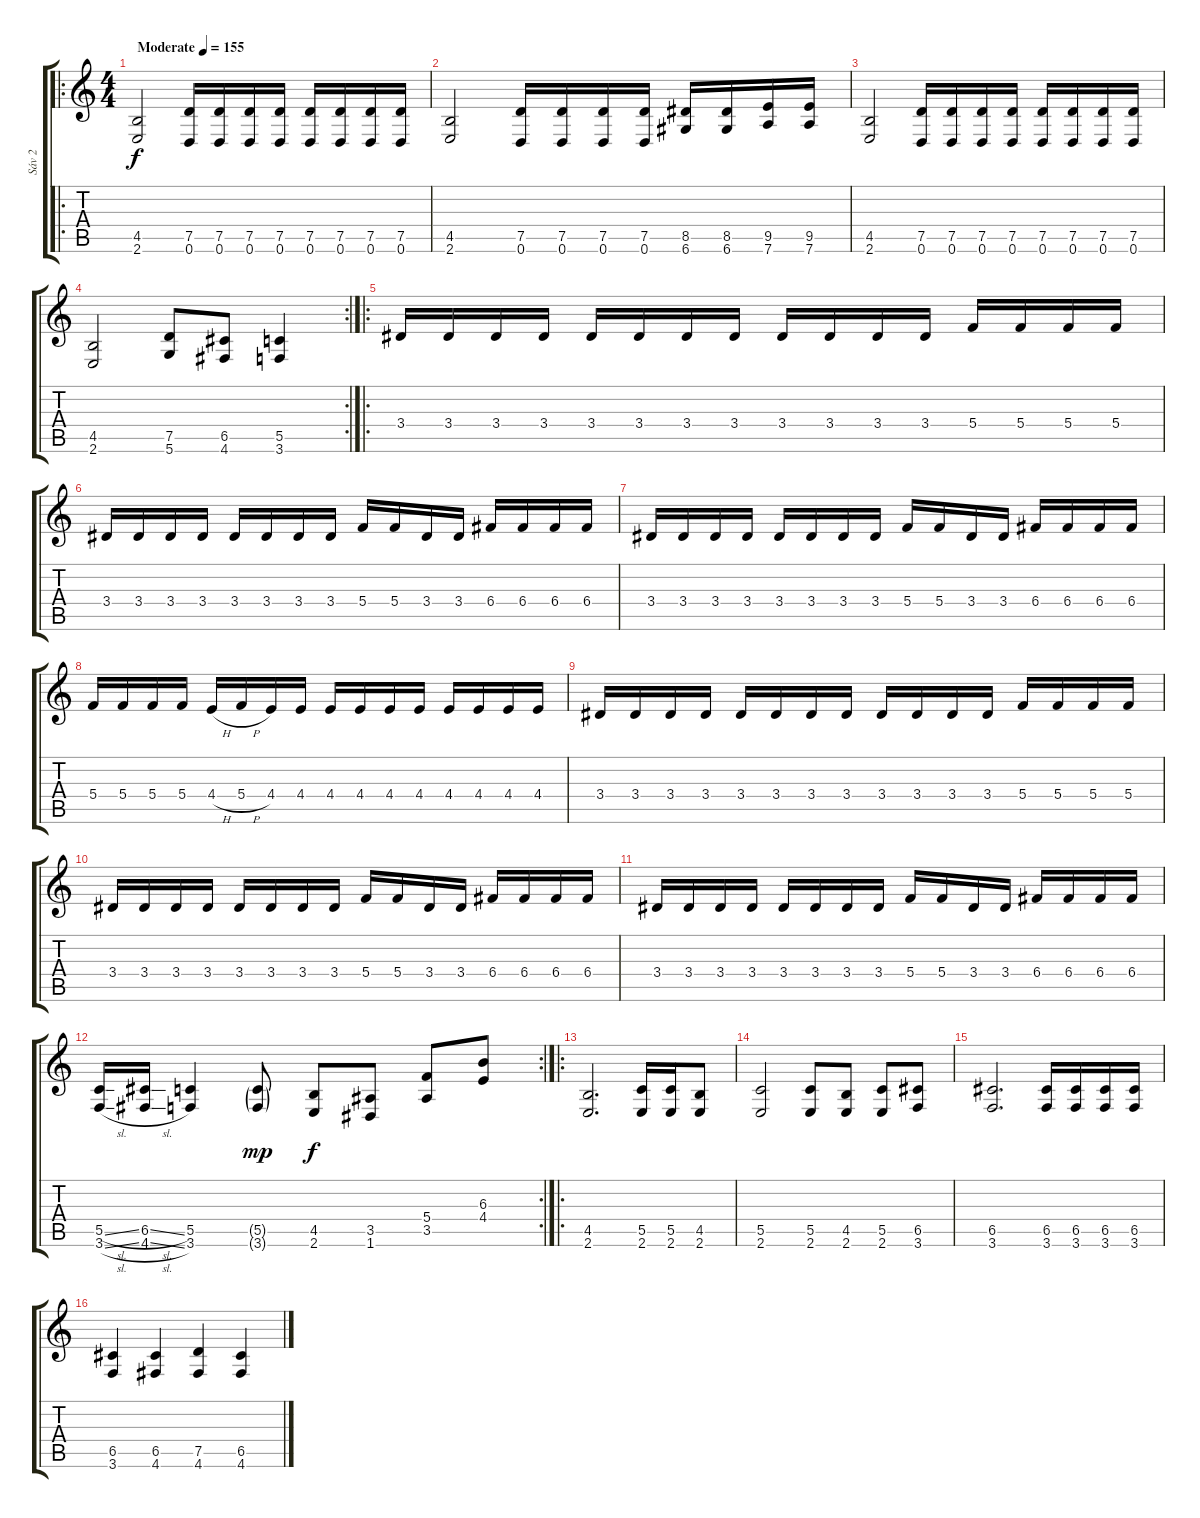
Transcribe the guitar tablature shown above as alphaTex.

\track ("Sáv 2" "Sáv 2") {instrument electricguitarclean}
\staff {score tabs}
\tuning (D4 A3 F3 C3 G2 D2) {hide}
\ro
\ts (4 4)
\tempo (155 "Moderate")
\clef g2
\ks c
(4.5 2.6).2{dy f instrument electricguitarclean} (7.5 0.6).16 (7.5 0.6).16 (7.5 0.6).16 (7.5 0.6).16 (7.5 0.6).16 (7.5 0.6).16 (7.5 0.6).16 (7.5 0.6).16 |
(4.5 2.6).2 (7.5 0.6).16 (7.5 0.6).16 (7.5 0.6).16 (7.5 0.6).16 (8.5 6.6).16 (8.5 6.6).16 (9.5 7.6).16 (9.5 7.6).16 |
(4.5 2.6).2 (7.5 0.6).16 (7.5 0.6).16 (7.5 0.6).16 (7.5 0.6).16 (7.5 0.6).16 (7.5 0.6).16 (7.5 0.6).16 (7.5 0.6).16 |
\rc 2
(4.5 2.6).2 (7.5 5.6).8 (6.5 4.6).8 (5.5 3.6).4 |
\ro
3.4.16 3.4.16 3.4.16 3.4.16 3.4.16 3.4.16 3.4.16 3.4.16 3.4.16 3.4.16 3.4.16 3.4.16 5.4.16 5.4.16 5.4.16 5.4.16 |
3.4.16 3.4.16 3.4.16 3.4.16 3.4.16 3.4.16 3.4.16 3.4.16 5.4.16 5.4.16 3.4.16 3.4.16 6.4.16 6.4.16 6.4.16 6.4.16 |
3.4.16 3.4.16 3.4.16 3.4.16 3.4.16 3.4.16 3.4.16 3.4.16 5.4.16 5.4.16 3.4.16 3.4.16 6.4.16 6.4.16 6.4.16 6.4.16 |
5.4.16 5.4.16 5.4.16 5.4.16 4.4{h}.16 5.4{h}.16 4.4.16 4.4.16 4.4.16 4.4.16 4.4.16 4.4.16 4.4.16 4.4.16 4.4.16 4.4.16 |
3.4.16 3.4.16 3.4.16 3.4.16 3.4.16 3.4.16 3.4.16 3.4.16 3.4.16 3.4.16 3.4.16 3.4.16 5.4.16 5.4.16 5.4.16 5.4.16 |
3.4.16 3.4.16 3.4.16 3.4.16 3.4.16 3.4.16 3.4.16 3.4.16 5.4.16 5.4.16 3.4.16 3.4.16 6.4.16 6.4.16 6.4.16 6.4.16 |
3.4.16 3.4.16 3.4.16 3.4.16 3.4.16 3.4.16 3.4.16 3.4.16 5.4.16 5.4.16 3.4.16 3.4.16 6.4.16 6.4.16 6.4.16 6.4.16 |
\rc 2
(5.5{sl} 3.6{sl}).16 (6.5{sl} 4.6{sl}).16 (5.5 3.6).4 (5.5{g} 3.6{g}).8{dy mp} (4.5 2.6).8{dy f} (3.5 1.6).8 (5.4 3.5).8 (6.3 4.4).8 |
\ro
(4.5 2.6).2{d} (5.5 2.6).16 (5.5 2.6).16 (4.5 2.6).8 |
(5.5 2.6).2 (5.5 2.6).8 (4.5 2.6).8 (5.5 2.6).8 (6.5 3.6).8 |
(6.5 3.6).2{d} (6.5 3.6).16 (6.5 3.6).16 (6.5 3.6).16 (6.5 3.6).16 |
(6.5 3.6).4 (6.5 4.6).4 (7.5 4.6).4 (6.5 4.6).4
